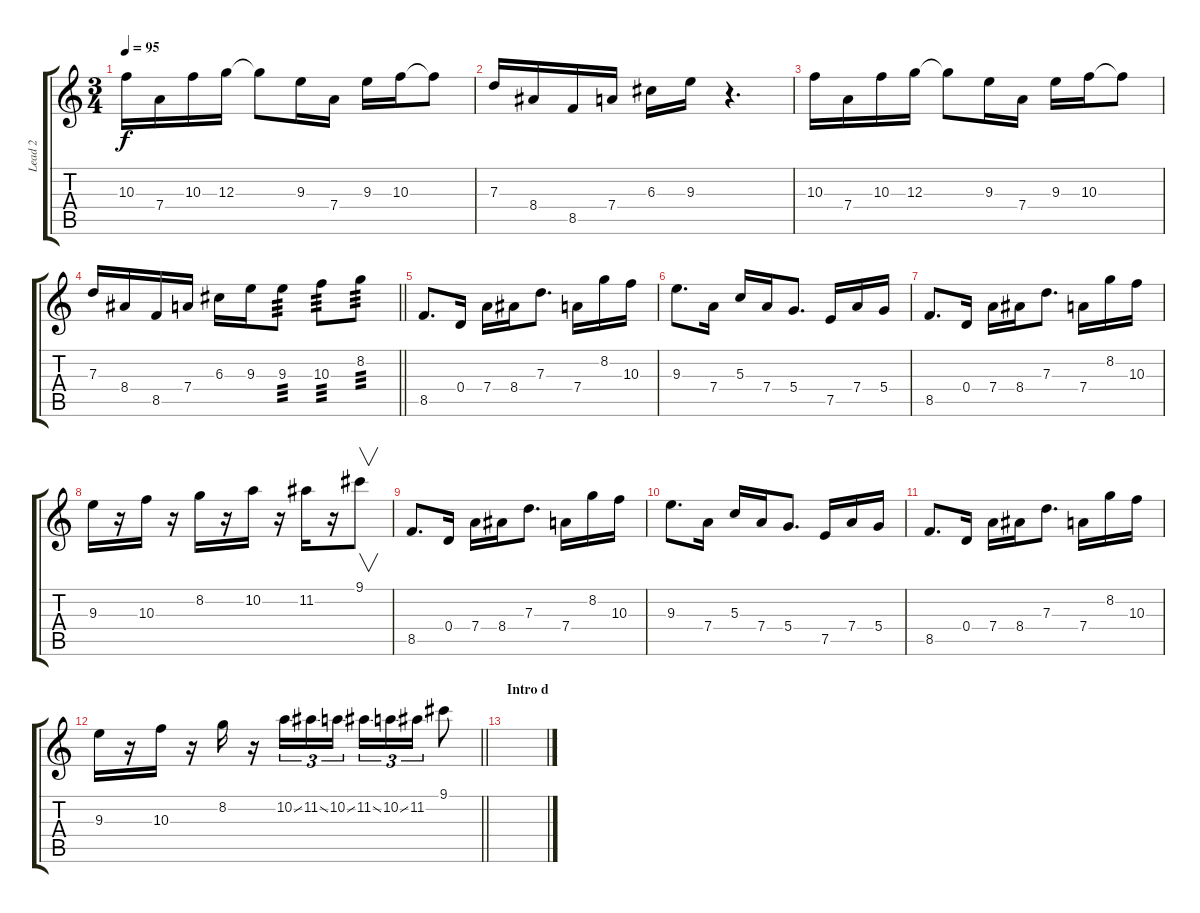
\track ("Lead 2" "Lead 2") {instrument distortionguitar}
\staff {score tabs}
\tuning (E4 B3 G3 D3 A2 D2) {hide}
\ts (3 4)
\tempo 95
\clef g2
\ks c
10.3.16{dy f instrument distortionguitar} 7.4.16 10.3.16 12.3.16 12.3{t}.8 9.3.16 7.4.16 9.3.16 10.3.16 10.3{t}.8 |
7.3.16 8.4.16 8.5.16 7.4.16 6.3.16 9.3.16 r.4{d} |
10.3.16 7.4.16 10.3.16 12.3.16 12.3{t}.8 9.3.16 7.4.16 9.3.16 10.3.16 10.3{t}.8 |
\barLineRight lightlight
7.3.16 8.4.16 8.5.16 7.4.16 6.3.16 9.3.16 9.3.8{tp 3} 10.3.8{tp 3} 8.2.8{tp 3} |
8.5.8{d} 0.4.16 7.4.16 8.4.16 7.3.8{d} 7.4.16 8.2.16 10.3.16 |
9.3.8{d} 7.4.16 5.3.16 7.4.16 5.4.8{d} 7.5.16 7.4.16 5.4.16 |
8.5.8{d} 0.4.16 7.4.16 8.4.16 7.3.8{d} 7.4.16 8.2.16 10.3.16 |
9.3.16 r.16 10.3.16 r.16 8.2.16 r.16 10.2.16 r.16 11.2.16 r.16 9.1.8{v} |
8.5.8{d} 0.4.16 7.4.16 8.4.16 7.3.8{d} 7.4.16 8.2.16 10.3.16 |
9.3.8{d} 7.4.16 5.3.16 7.4.16 5.4.8{d} 7.5.16 7.4.16 5.4.16 |
8.5.8{d} 0.4.16 7.4.16 8.4.16 7.3.8{d} 7.4.16 8.2.16 10.3.16 |
\barLineRight lightlight
9.3.16 r.16 10.3.16 r.16 8.2.16 r.16 10.2{ss}.16{tu (3 2)} 11.2{ss}.16{tu (3 2)} 10.2{ss}.16{tu (3 2)} 11.2{ss}.16{tu (3 2)} 10.2{ss}.16{tu (3 2)} 11.2.16{tu (3 2)} 9.1.8 |
\section ("" "Intro d")
